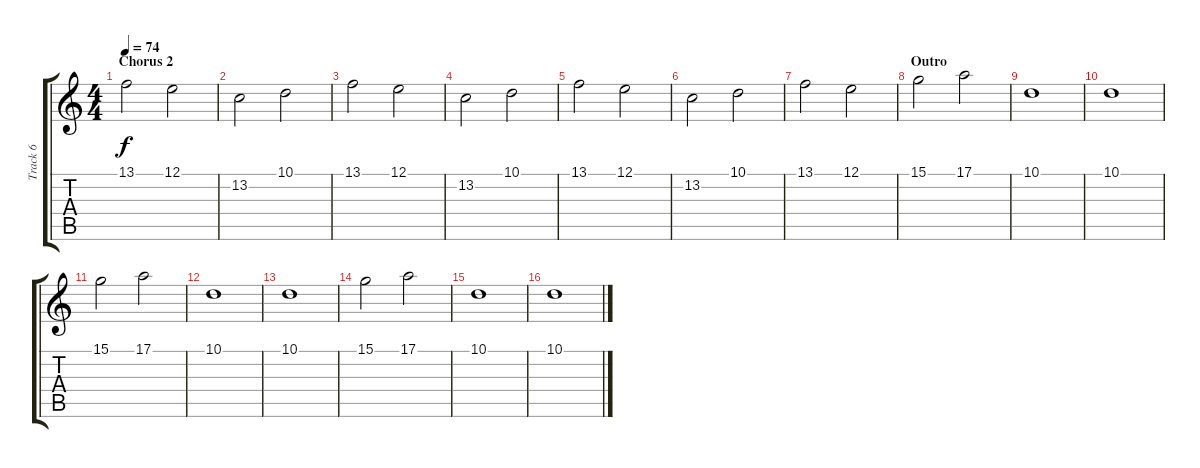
\track ("Track 6" "Track 6") {instrument stringensemble1}
\staff {score tabs}
\tuning (E4 B3 G3 D3 A2 E2) {hide}
\ts (4 4)
\section ("" "Chorus 2")
\tempo 74
\clef g2
\ks c
13.1.2{dy f} 12.1.2 |
13.2.2 10.1.2 |
13.1.2 12.1.2 |
13.2.2 10.1.2 |
13.1.2 12.1.2 |
13.2.2 10.1.2 |
13.1.2 12.1.2 |
\section ("" "Outro")
15.1.2 17.1.2 |
10.1.1 |
10.1.1 |
15.1.2 17.1.2 |
10.1.1 |
10.1.1 |
15.1.2 17.1.2 |
10.1.1 |
10.1.1
